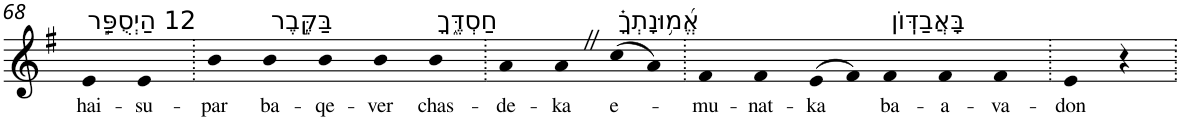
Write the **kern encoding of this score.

**kern	**text
*part1	*part1
*staff1	*staff1
*I"Piano	*
*I'Pno	*
!!LO:PB:g=z
*clefG2	*
*k[f#]	*
*G:	*
=68	=68
!LO:TX:a:t=12 הַיְסֻפַּ֣ר	!
!	!LO:LY:b
4e	hai-
!	!LO:LY:b
4e	-su-
=69.	=69.
!	!LO:LY:b
4b	-par
!LO:TX:a:t=בַּקֶּ֣בֶר	!
!	!LO:LY:b
4b	ba-
!	!LO:LY:b
4b	-qe-
!	!LO:LY:b
4b	-ver
!LO:TX:a:t=חַסְדֶּ֑ךָ	!
!	!LO:LY:b
4b	chas-
=70.	=70.
!	!LO:LY:b
4a	-de-
!	!LO:LY:b
4aZ	-ka
!LO:TX:a:t=אֱ֝מ֥וּנָתְךָ֗	!
!	!LO:LY:b
(>8cc	e-
8a)	.
=71.	=71.
!	!LO:LY:b
4f#	-mu-
!	!LO:LY:b
4f#	-nat-
!	!LO:LY:b
(>8e	-ka
8f#)	.
!LO:TX:a:t=בָּאֲבַדּֽוֹן	!
!	!LO:LY:b
4f#	ba-
!	!LO:LY:b
4f#	-a-
!	!LO:LY:b
4f#	-va-
=72.	=72.
!	!LO:LY:b
4e	-don
4r	.
=.	=.
*-	*-
